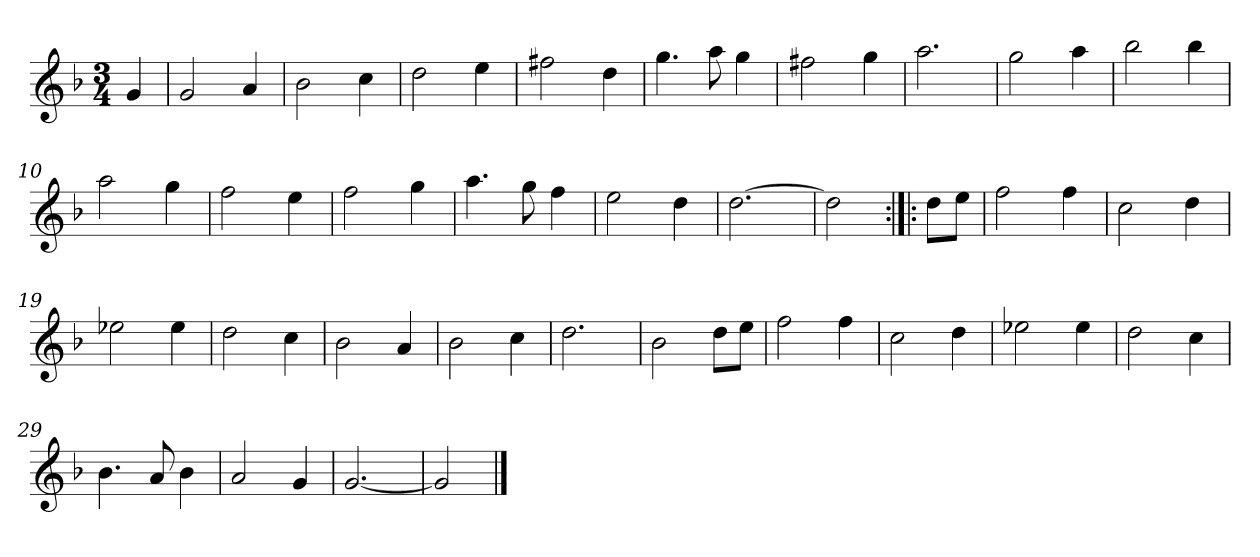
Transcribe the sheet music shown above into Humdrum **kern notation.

**kern
*part1
*staff1
*clefG2
*k[b-]
*d:
*M3/4
*MM120
=
4g
=1
2g
4a
=2
2b-
4cc
=3
2dd
4ee
=4
2ff#X
4dd
=5
4.gg
8aa
4gg
=6
2ff#X
4gg
=7
2.aa
=8
2gg
4aa
=9
2bb-
4bb-
=10
2aa
4gg
=11
2ff
4ee
=12
2ff
4gg
=13
4.aa
8gg
4ff
=14
2ee
4dd
=15
[2.dd
=16
2dd]
=:|!|:
8dd\L
8ee\J
=17
2ff
4ff
=18
2cc
4dd
=19
2ee-X
4ee-
=20
2dd
4cc
=21
2b-
4a
=22
2b-
4cc
=23
2.dd
=24
2b-
8dd\L
8ee\J
=25
2ff
4ff
=26
2cc
4dd
=27
2ee-X
4ee-
=28
2dd
4cc
=29
4.b-
8a
4b-
=30
2a
4g
=31
[2.g
=32
2g]
==
*-
